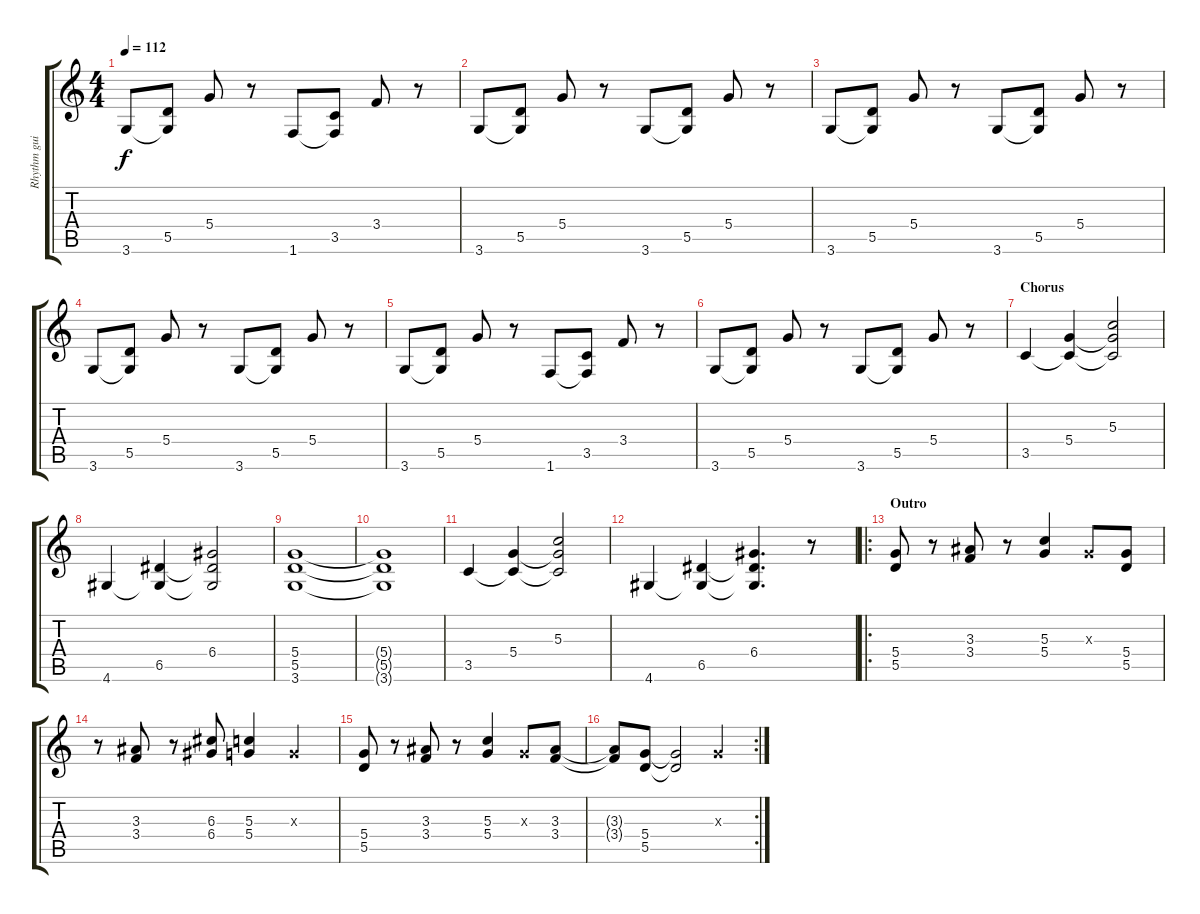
\track ("Rhythm guitar" "Rhythm gui") {instrument distortionguitar}
\staff {score tabs}
\tuning (E4 B3 G3 D3 A2 E2) {hide}
\ts (4 4)
\tempo 112
\clef g2
\ks c
3.6.8{dy f} (5.5 3.6{t}).8 5.4.8 r.8 1.6.8 (3.5 1.6{t}).8 3.4.8 r.8 |
3.6.8 (5.5 3.6{t}).8 5.4.8 r.8 3.6.8 (5.5 3.6{t}).8 5.4.8 r.8 |
3.6.8 (5.5 3.6{t}).8 5.4.8 r.8 3.6.8 (5.5 3.6{t}).8 5.4.8 r.8 |
3.6.8 (5.5 3.6{t}).8 5.4.8 r.8 3.6.8 (5.5 3.6{t}).8 5.4.8 r.8 |
3.6.8 (5.5 3.6{t}).8 5.4.8 r.8 1.6.8 (3.5 1.6{t}).8 3.4.8 r.8 |
3.6.8 (5.5 3.6{t}).8 5.4.8 r.8 3.6.8 (5.5 3.6{t}).8 5.4.8 r.8 |
\section ("" "Chorus")
3.5.4 (5.4 3.5{t}).4 (5.3 5.4{t} 3.5{t}).2 |
4.6.4 (6.5 4.6{t}).4 (6.4 6.5{t} 4.6{t}).2 |
(5.4 5.5 3.6).1 |
(5.4{t} 5.5{t} 3.6{t}).1 |
3.5.4 (5.4 3.5{t}).4 (5.3 5.4{t} 3.5{t}).2 |
4.6.4 (6.5 4.6{t}).4 (6.4 6.5{t} 4.6{t}).4{d} r.8 |
\ro
\section ("" "Outro")
(5.4 5.5).8 r.8 (3.3 3.4).8 r.8 (5.3 5.4).4 0.3{x}.8 (5.4 5.5).8 |
r.8 (3.3 3.4).8 r.8 (6.3 6.4).8 (5.3 5.4).4 0.3{x}.4 |
(5.4 5.5).8 r.8 (3.3 3.4).8 r.8 (5.3 5.4).4 0.3{x}.8 (3.3 3.4).8 |
\rc 2
(3.3{t} 3.4{t}).8 (5.4 5.5).8 (5.4{t} 5.5{t}).2 0.3{x}.4
